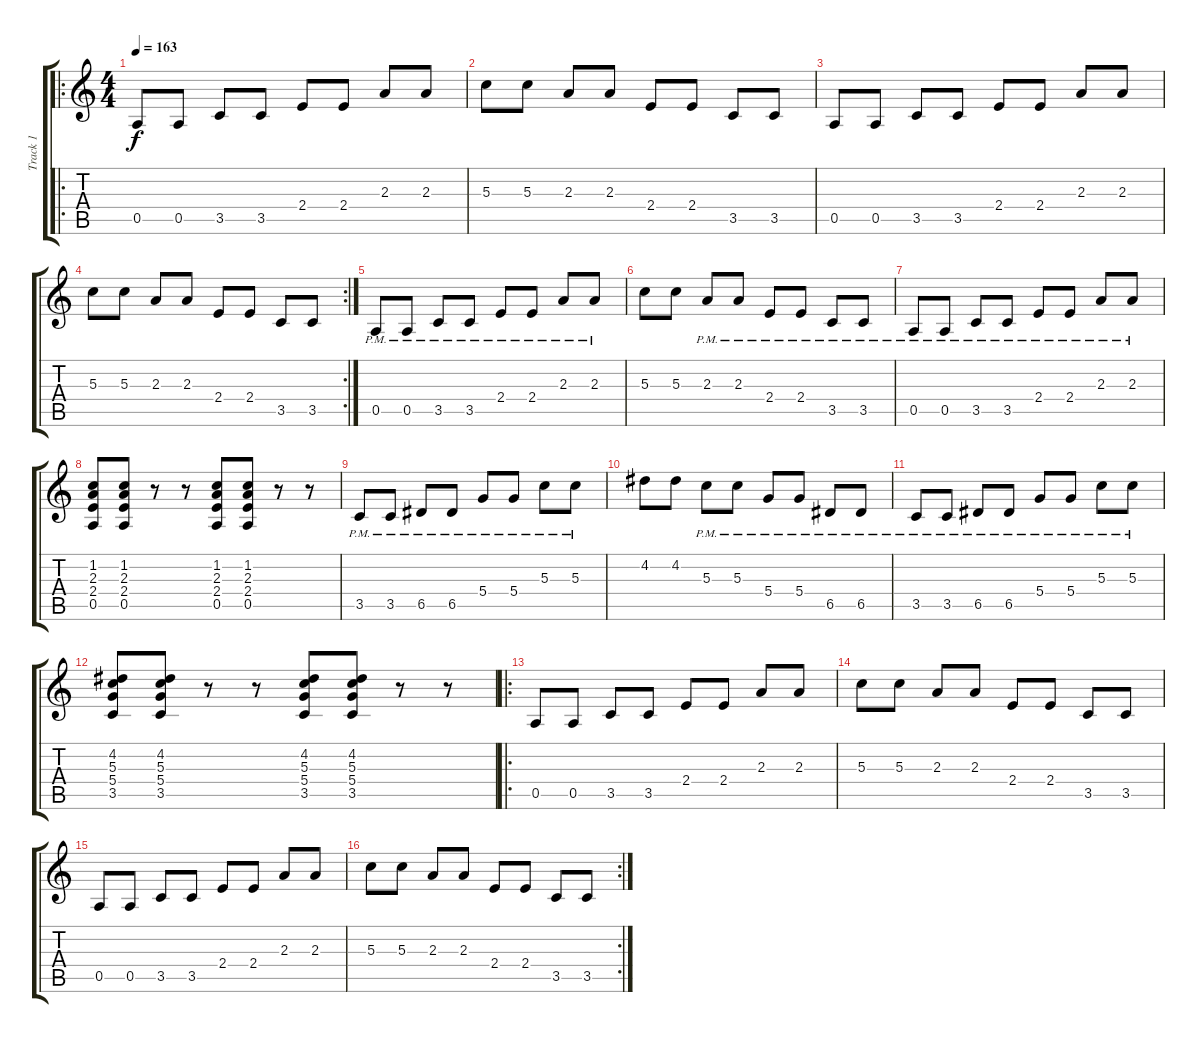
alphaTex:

\track ("Track 1" "Track 1") {instrument overdrivenguitar}
\staff {score tabs}
\tuning (E4 B3 G3 D3 A2 E2) {hide}
\ro
\ts (4 4)
\tempo 163
\clef g2
\ks c
0.5.8{dy f} 0.5.8 3.5.8 3.5.8 2.4.8 2.4.8 2.3.8 2.3.8 |
5.3.8 5.3.8 2.3.8 2.3.8 2.4.8 2.4.8 3.5.8 3.5.8 |
0.5.8 0.5.8 3.5.8 3.5.8 2.4.8 2.4.8 2.3.8 2.3.8 |
\rc 2
5.3.8 5.3.8 2.3.8 2.3.8 2.4.8 2.4.8 3.5.8 3.5.8 |
0.5{pm}.8 0.5{pm}.8 3.5{pm}.8 3.5{pm}.8 2.4{pm}.8 2.4{pm}.8 2.3{pm}.8 2.3{pm}.8 |
5.3.8 5.3.8 2.3{pm}.8 2.3{pm}.8 2.4{pm}.8 2.4{pm}.8 3.5{pm}.8 3.5{pm}.8 |
0.5{pm}.8 0.5{pm}.8 3.5{pm}.8 3.5{pm}.8 2.4{pm}.8 2.4{pm}.8 2.3{pm}.8 2.3{pm}.8 |
(1.2 2.3 2.4 0.5).8 (1.2 2.3 2.4 0.5).8 r.8 r.8 (1.2 2.3 2.4 0.5).8 (1.2 2.3 2.4 0.5).8 r.8 r.8 |
3.5{pm}.8 3.5{pm}.8 6.5{pm}.8 6.5{pm}.8 5.4{pm}.8 5.4{pm}.8 5.3{pm}.8 5.3{pm}.8 |
4.2.8 4.2.8 5.3{pm}.8 5.3{pm}.8 5.4{pm}.8 5.4{pm}.8 6.5{pm}.8 6.5{pm}.8 |
3.5{pm}.8 3.5{pm}.8 6.5{pm}.8 6.5{pm}.8 5.4{pm}.8 5.4{pm}.8 5.3{pm}.8 5.3{pm}.8 |
(4.2 5.3 5.4 3.5).8 (4.2 5.3 5.4 3.5).8 r.8 r.8 (4.2 5.3 5.4 3.5).8 (4.2 5.3 5.4 3.5).8 r.8 r.8 |
\ro
0.5.8 0.5.8 3.5.8 3.5.8 2.4.8 2.4.8 2.3.8 2.3.8 |
5.3.8 5.3.8 2.3.8 2.3.8 2.4.8 2.4.8 3.5.8 3.5.8 |
0.5.8 0.5.8 3.5.8 3.5.8 2.4.8 2.4.8 2.3.8 2.3.8 |
\rc 2
5.3.8 5.3.8 2.3.8 2.3.8 2.4.8 2.4.8 3.5.8 3.5.8
